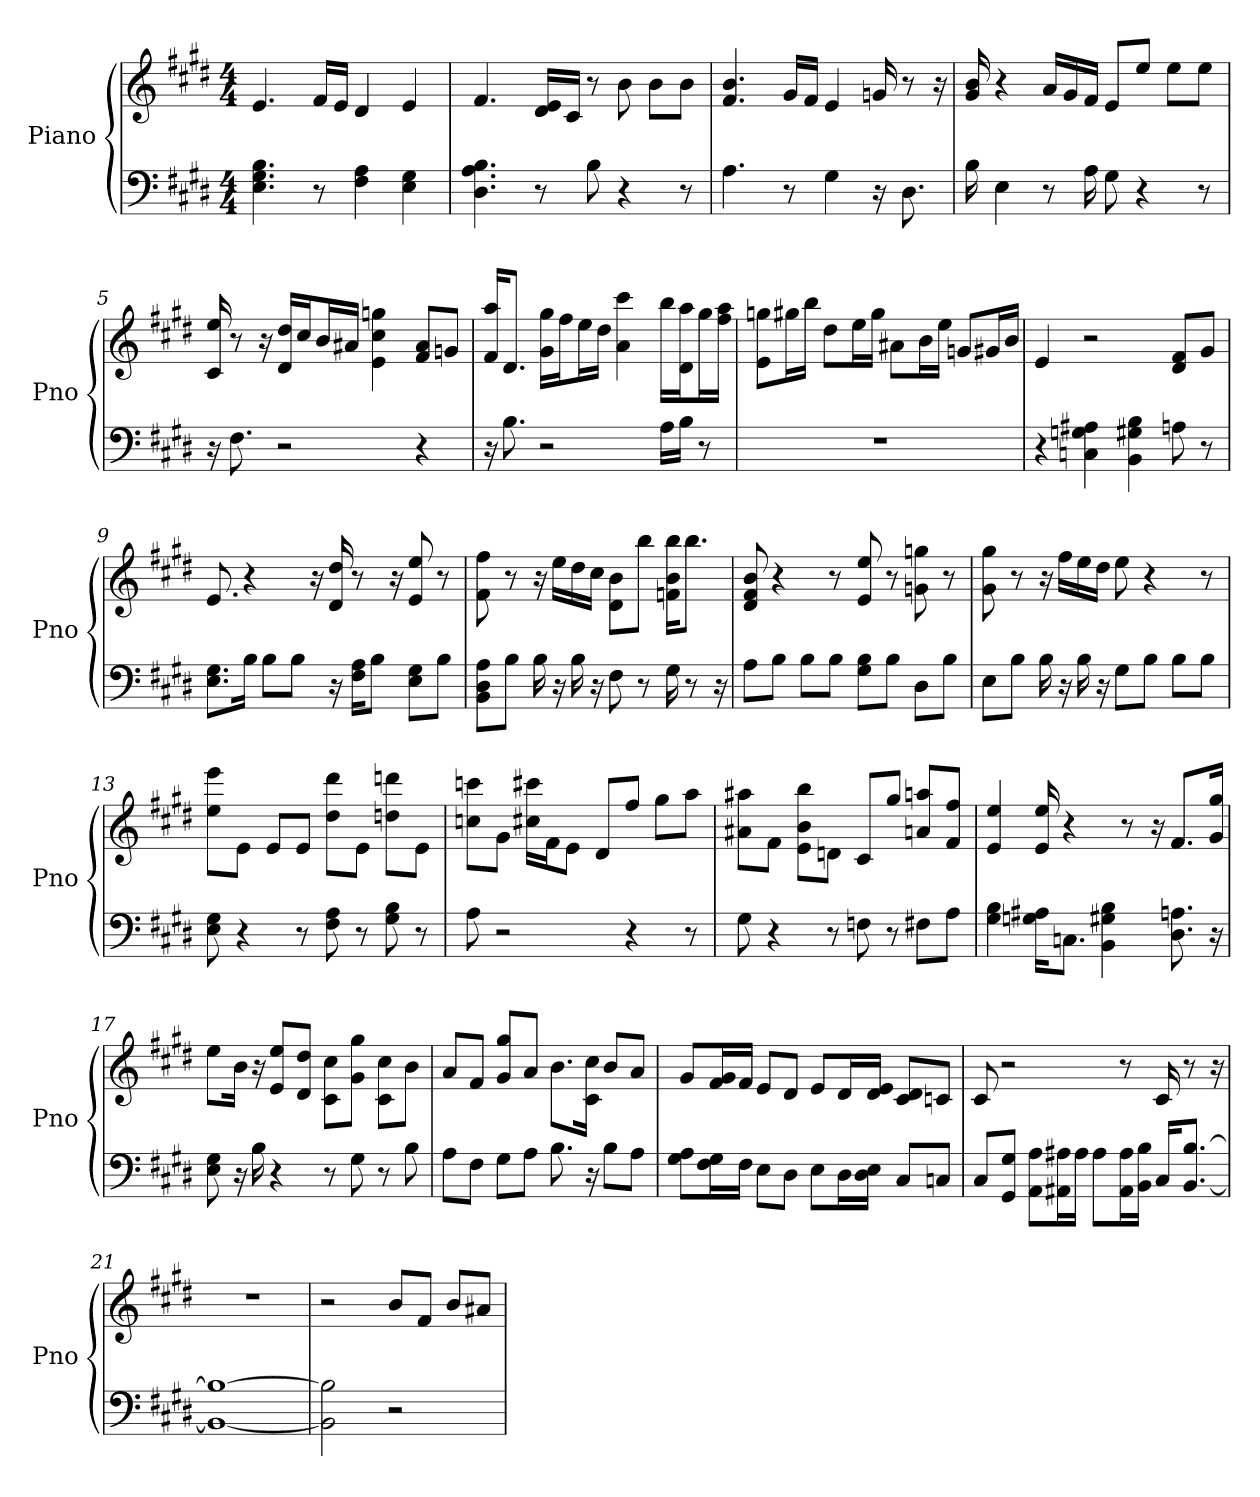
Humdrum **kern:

**kern	**kern
*part1	*part1
*staff2	*staff1
*I"Piano	*
*I'Pno	*
*clefF4	*clefG2
*k[f#c#g#d#]	*k[f#c#g#d#]
*E:	*E:
*M4/4	*M4/4
*MM111	*MM111
=1	=1
4.B 4.E 4.G#	4.e
8r	16f#/LL
.	16e/JJ
4F# 4A	4d#
4E 4G#	4e
=2	=2
4.B 4.A 4.D#	4.f#
8r	16e/ 16d#/LL
.	16c#/JJ
8B	8r
4r	8b
.	8b\L
8r	8b\J
=3	=3
4.A	4.b 4.f#
8r	16g#/LL
.	16f#/JJ
4G#	4e
16r	16g
8.D#	8r
.	16r
=4	=4
16B	16b 16g#
4E	4r
8r	16a/LL
.	16g#/
16A	16f#/JJ
8G#	8e/L
4r	8ee/J
.	8ee\L
8r	8ee\J
=5	=5
16r	16c# 16ee
8.F#	8r
.	16r
2r	16d#/ 16dd#/LL
.	16cc#/J
.	16b/L
.	16a#/JJ
.	4gg 4cc# 4e
4r	8a#/ 8f#/L
.	8g/J
=6	=6
16r	16f#/ 16aa/KL
8.B	8.d#/J
2r	16gg#\ 16g#\LL
.	16ff#\J
.	16ee\L
.	16dd#\JJ
.	4ccc# 4a
16A\LL	16bb\LL
16B\JJ	16d#\ 16aa\J
8r	16gg#\L
.	16aa\ 16ff#\JJ
=7	=7
1r	8e\ 8gg\L
.	16gg#\L
.	16bb\JJ
.	8dd#\L
.	16ee\L
.	16gg#\JJ
.	8a#\L
.	16b\L
.	16ee\JJ
.	8g/L
.	16g#/L
.	16b/JJ
=8	=8
4r	4e
4A# 4G 4C	2r
4BB 4B 4G#	.
8A	8f#/ 8d#/L
8r	8g#/J
=9	=9
8.E\ 8.G#\L	8.e
16B\Jk	4r
8B\L	.
8B\J	.
.	16r
16r	16dd# 16d#
16A\ 16F#\KL	8r
8B\J	.
.	16r
8E\ 8G#\L	8ee 8e
8B\J	8r
=10	=10
8BB\ 8A\ 8D#\L	8ff# 8f#
8B\J	8r
16B	16r
16r	16ee\LL
16B	16dd#\
16r	16cc#\JJ
8F#	8d#\ 8b\L
8r	8bb\J
16G#	16b\ 16bb\ 16f\KL
8r	8.bb\J
16r	.
=11	=11
8A\L	8d# 8f# 8b
8B\J	4r
8B\L	.
8B\J	8r
8B\ 8G#\L	8e 8ee
8B\J	8r
8D#\L	8g 8gg
8B\J	8r
=12	=12
8E\L	8g# 8gg#
8B\J	8r
16B	16r
16r	16ff#\LL
16B	16ee\
16r	16dd#\JJ
8G#\L	8ee
8B\J	4r
8B\L	.
8B\J	8r
=13	=13
8G# 8E	8eee\ 8ee\L
4r	8e\J
.	8e/L
8r	8e/J
8A 8F#	8ddd#\ 8dd#\L
8r	8e\J
8G# 8B	8ddd\ 8dd\L
8r	8e\J
=14	=14
8A	8ccc\ 8cc\L
2r	8g#\J
.	16ccc#\ 16cc#\LL
.	16f#\J
.	8e\J
.	8d#/L
4r	8ff#/J
.	8gg#\L
8r	8aa\J
=15	=15
8G#	8aa#\ 8a#\L
4r	8f#\J
.	8bb\ 8b\ 8e\L
8r	8d\J
8F	8c#/L
8r	8gg#/J
8F#\L	8a/ 8aa/L
8A\J	8ff#/ 8f#/J
=16	=16
4G# 4B	4ee 4e
16A#\ 16G\KL	16ee 16e
8.C\J	4r
4B 4BB 4G#	.
.	8r
.	16r
8.A 8.D#	8.f#/L
16r	16gg#/ 16g#/Jk
=17	=17
8G# 8E	8ee\L
16r	16b\Jk
16B	16r
4r	8e/ 8ee/L
.	8d#/ 8dd#/J
8r	8cc#\ 8c#\L
8G#	8g#\ 8gg#\J
8r	8cc#\ 8c#\L
8B	8b\J
=18	=18
8A\L	8a/L
8F#\J	8f#/J
8G#\L	8g#/ 8gg#/L
8A\J	8a/J
8.B	8.b\L
16r	16c#\ 16cc#\Jk
8B\L	8b/L
8A\J	8a/J
=19	=19
8A\ 8G#\L	8g#/L
16F#\ 16G#\L	16f#/ 16g#/L
16F#\JJ	16f#/JJ
8E\L	8e/L
8D#\J	8d#/J
8E\L	8e/L
16D#\L	16d#/L
16E\ 16D#\JJ	16e/ 16d#/JJ
8C#/L	8c#/ 8d#/L
8C/J	8c/J
=20	=20
8C#/L	8c#
8G#/ 8GG#/J	2r
8A\ 8AA\L	.
16AA#\ 16A#\L	.
16A#\JJ	.
8A#\L	.
16A#\ 16AA#\L	8r
16BB\ 16B\JJ	.
16C#/KL	16c#
[8.B/ [8.BB/J	8r
.	16r
=21	=21
1B_ 1BB_	1r
=22	=22
2B] 2BB]	2r
2r	8b/L
.	8f#/J
.	8b/L
.	8a#/J
=	=
*-	*-
